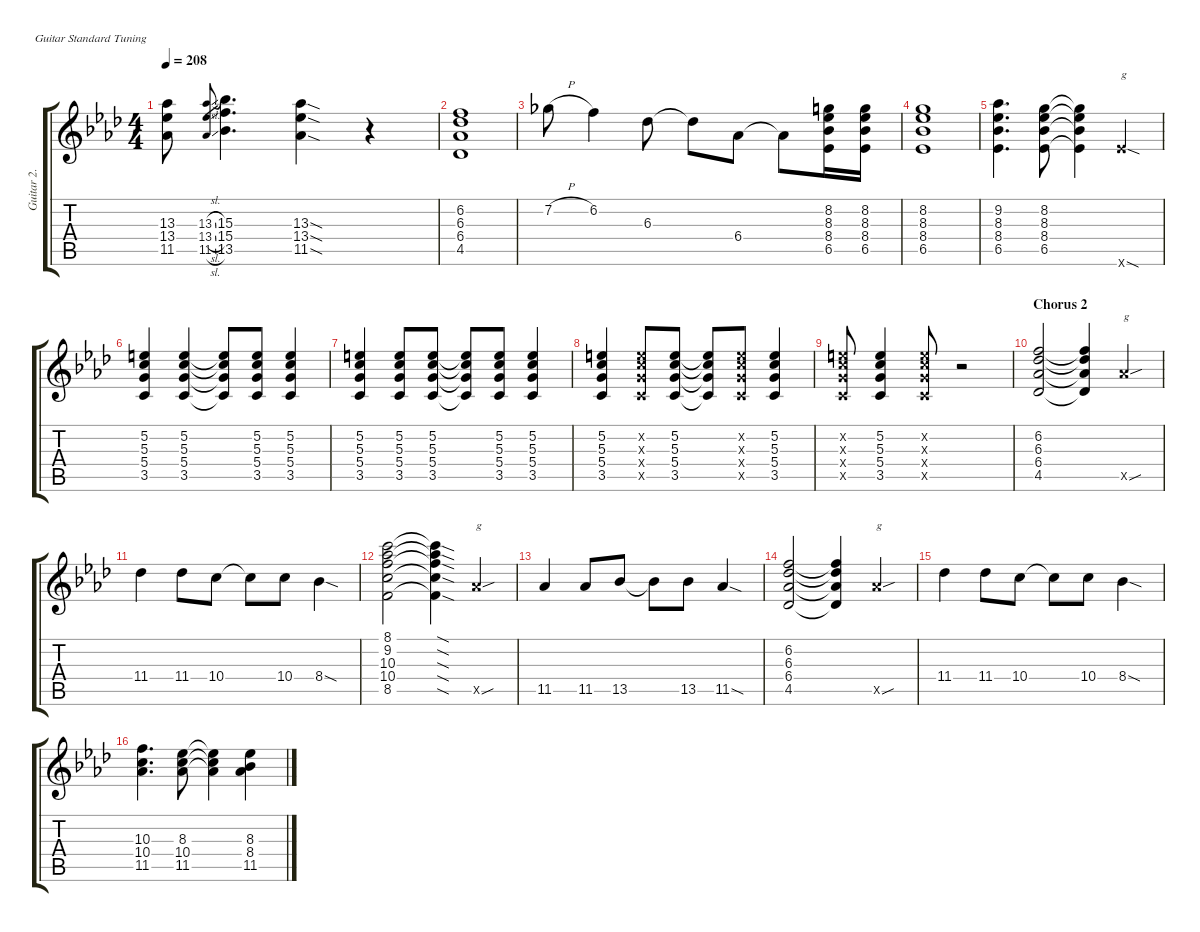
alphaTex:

\defaultSystemsLayout 4
\hideDynamics
\otherSystemsTrackNameOrientation horizontal
\track ("Guitar 2." "Guitar 2.") {defaultSystemsLayout 4 instrument overdrivenguitar}
\staff {score tabs}
\tuning (E4 B3 G3 D3 A2 E2)
\ts (4 4)
\tempo 208
\clef g2
\ks fminor
(11.5{t acc b} 13.4{t acc b} 13.3{t acc b}).8{dy mf} (11.5{sl acc b} 13.4{sl acc b} 13.3{sl acc b}).8{gr} (13.5{acc b} 15.4{acc forcenatural} 15.3{acc b}).4{d} (13.4{sod acc b} 11.5{sod acc b} 13.3{sod acc b}).4 r.4 |
(4.5{acc b} 6.4{acc b} 6.3{acc b} 6.2{acc forcenatural}).1 |
7.2{h acc b}.8 6.2{acc forcenatural}.4 6.3{acc b}.8 6.3{t acc b}.8 6.4{acc b}.8 6.4{t acc b}.8 (6.5{acc b} 8.4{acc b} 8.3{acc b} 8.2{acc forcenatural}).16 (6.5{acc b} 8.4{acc b} 8.3{acc b} 8.2{acc forcenatural}).16 |
(6.5{acc b} 8.4{acc b} 8.3{acc b} 8.2{acc forcenatural}).1 |
(6.5{acc b} 8.4{acc b} 8.3{acc b} 9.2{acc b}).4{d} (6.5{acc b} 8.4{acc b} 8.3{acc b} 8.2{acc forcenatural}).8 (6.5{t acc b} 8.4{t acc b} 8.3{t acc b} 8.2{t acc forcenatural}).4 11.6{sod x acc b}.4{txt "g"} |
(3.5{acc forcenatural} 5.4{acc forcenatural} 5.3{acc forcenatural} 5.2{acc forcenatural}).4 (3.5{acc forcenatural} 5.4{acc forcenatural} 5.3{acc forcenatural} 5.2{acc forcenatural}).4 (3.5{t acc forcenatural} 5.4{t acc forcenatural} 5.3{t acc forcenatural} 5.2{t acc forcenatural}).8 (3.5{acc forcenatural} 5.4{acc forcenatural} 5.3{acc forcenatural} 5.2{acc forcenatural}).8 (3.5{acc forcenatural} 5.4{acc forcenatural} 5.3{acc forcenatural} 5.2{acc forcenatural}).4 |
(3.5{acc forcenatural} 5.4{acc forcenatural} 5.3{acc forcenatural} 5.2{acc forcenatural}).4 (3.5{acc forcenatural} 5.4{acc forcenatural} 5.3{acc forcenatural} 5.2{acc forcenatural}).8{beam merge} (3.5{acc forcenatural} 5.4{acc forcenatural} 5.3{acc forcenatural} 5.2{acc forcenatural}).8 (3.5{t acc forcenatural} 5.4{t acc forcenatural} 5.3{t acc forcenatural} 5.2{t acc forcenatural}).8 (3.5{acc forcenatural} 5.4{acc forcenatural} 5.3{acc forcenatural} 5.2{acc forcenatural}).8{beam merge} (3.5{acc forcenatural} 5.4{acc forcenatural} 5.3{acc forcenatural} 5.2{acc forcenatural}).4{beam merge} |
(3.5{acc forcenatural} 5.4{acc forcenatural} 5.3{acc forcenatural} 5.2{acc forcenatural}).4 (3.5{x acc forcenatural} 5.4{x acc forcenatural} 5.3{x acc forcenatural} 5.2{x acc forcenatural}).8 (3.5{acc forcenatural} 5.4{acc forcenatural} 5.3{acc forcenatural} 5.2{acc forcenatural}).8 (3.5{t acc forcenatural} 5.4{t acc forcenatural} 5.3{t acc forcenatural} 5.2{t acc forcenatural}).8 (3.5{x acc forcenatural} 5.4{x acc forcenatural} 5.3{x acc forcenatural} 5.2{x acc forcenatural}).8 (3.5{acc forcenatural} 5.4{acc forcenatural} 5.3{acc forcenatural} 5.2{acc forcenatural}).4 |
(3.5{x acc forcenatural} 5.4{x acc forcenatural} 5.3{x acc forcenatural} 5.2{x acc forcenatural}).8 (3.5{acc forcenatural} 5.4{acc forcenatural} 5.3{acc forcenatural} 5.2{acc forcenatural}).4 (3.5{x acc forcenatural} 5.4{x acc forcenatural} 5.3{x acc forcenatural} 5.2{x acc forcenatural}).8 r.2 |
\section ("" "Chorus 2")
(4.5{acc b} 6.3{acc b} 6.2{acc forcenatural} 6.4{acc b}).2 (4.5{t acc b} 6.3{t acc b} 6.2{t acc forcenatural} 6.4{t acc b}).4 11.5{sou x acc b}.4{txt "g"} |
11.4{acc b}.4 11.4{acc b}.8 10.4{acc forcenatural}.8 10.4{t acc forcenatural}.8 10.4{acc forcenatural}.8 8.4{sod acc b}.4 |
(8.5{acc forcenatural} 10.4{acc forcenatural} 10.3{acc forcenatural} 9.2{acc b} 8.1{acc forcenatural}).2 (8.5{sod t acc forcenatural} 10.4{sod t acc forcenatural} 10.3{sod t acc forcenatural} 9.2{sod t acc b} 8.1{sod t acc forcenatural}).4 11.5{sou x acc b}.4{txt "g"} |
11.5{acc b}.4 11.5{acc b}.8 13.5{acc b}.8 13.5{t acc b}.8 13.5{acc b}.8 11.5{sod acc b}.4 |
(4.5{acc b} 6.3{acc b} 6.2{acc forcenatural} 6.4{acc b}).2 (4.5{t acc b} 6.3{t acc b} 6.2{t acc forcenatural} 6.4{t acc b}).4 11.5{sou x acc b}.4{txt "g"} |
11.4{acc b}.4 11.4{acc b}.8 10.4{acc forcenatural}.8 10.4{t acc forcenatural}.8 10.4{acc forcenatural}.8 8.4{sod acc b}.4 |
(10.3{acc forcenatural} 10.4{acc forcenatural} 11.5{acc b}).4{d} (10.4{acc forcenatural} 11.5{acc b} 8.3{acc b}).8 (10.4{t acc forcenatural} 11.5{t acc b} 8.3{t acc b}).4 (11.5{acc b} 8.3{acc b} 8.4{acc b}).4
